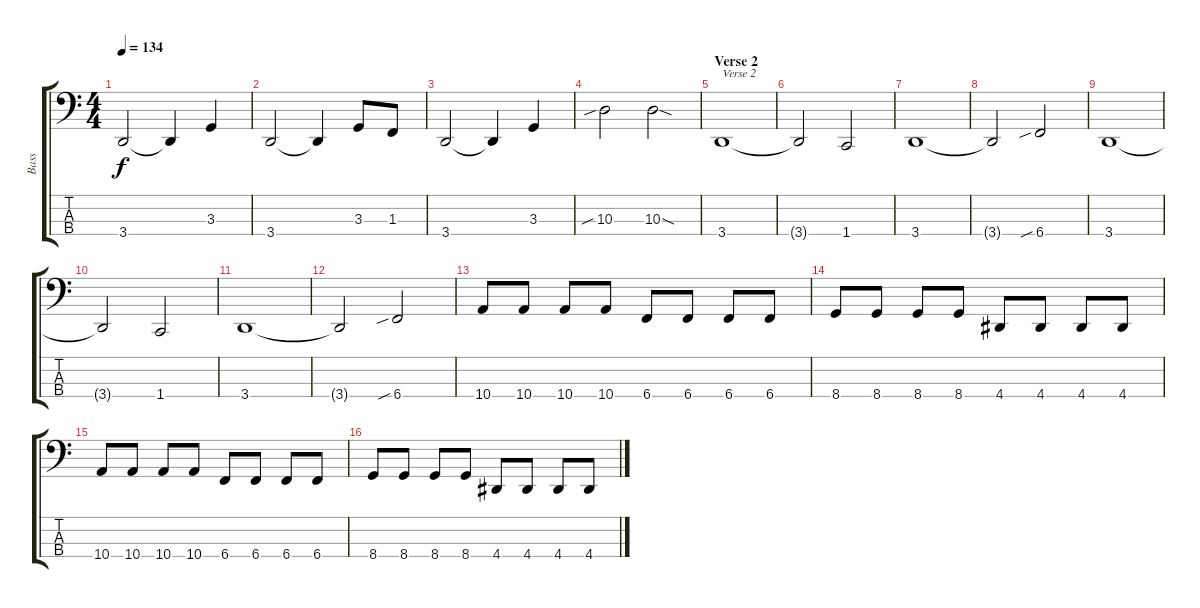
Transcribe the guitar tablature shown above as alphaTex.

\track ("Bass" "Bass") {instrument electricbassfinger}
\staff {score tabs}
\tuning (D2 A1 E1 B0) {hide}
\ts (4 4)
\tempo 134
\clef f4
\ks c
3.4.2{dy f} 3.4{t}.4 3.3.4 |
3.4.2 3.4{t}.4 3.3.8 1.3.8 |
3.4.2 3.4{t}.4 3.3.4 |
10.3{sib}.2 10.3{sod}.2 |
\section ("" "Verse 2")
3.4.1{txt "Verse 2"} |
3.4{t}.2 1.4.2 |
3.4.1 |
3.4{t}.2 6.4{sib}.2 |
3.4.1 |
3.4{t}.2 1.4.2 |
3.4.1 |
3.4{t}.2 6.4{sib}.2 |
10.4.8 10.4.8 10.4.8 10.4.8 6.4.8 6.4.8 6.4.8 6.4.8 |
8.4.8 8.4.8 8.4.8 8.4.8 4.4.8 4.4.8 4.4.8 4.4.8 |
10.4.8 10.4.8 10.4.8 10.4.8 6.4.8 6.4.8 6.4.8 6.4.8 |
8.4.8 8.4.8 8.4.8 8.4.8 4.4.8 4.4.8 4.4.8 4.4.8
